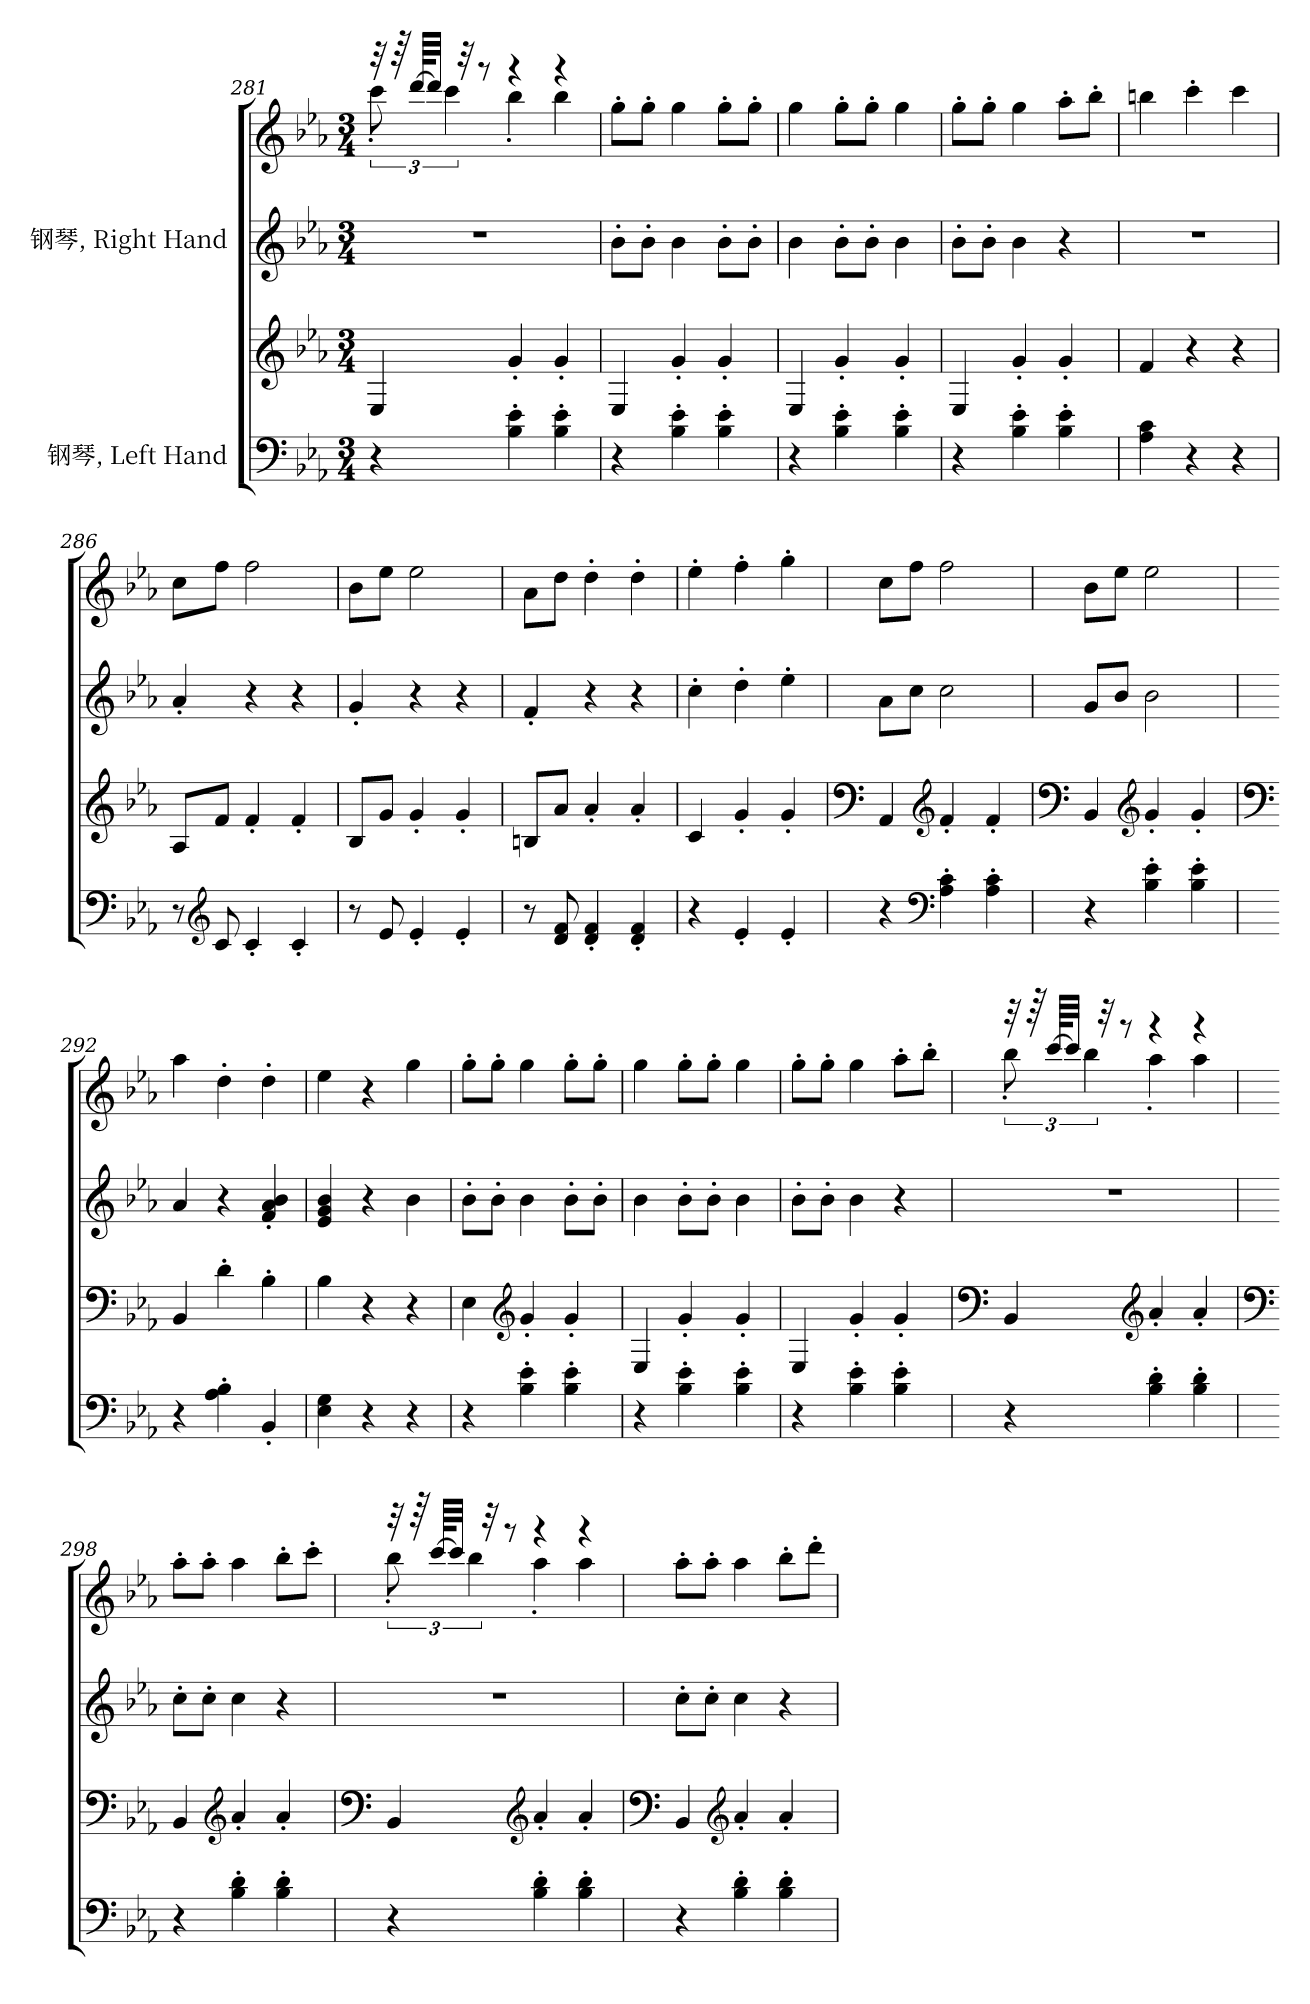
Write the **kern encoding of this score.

**kern	**kern	**kern	**kern
*part2	*part2	*part1	*part1
*staff4	*staff3	*staff2	*staff1
*I"钢琴, Left Hand	*	*I"钢琴, Right Hand	*
*clefF4	*clefG2	*clefG2	*clefG2
*k[b-e-a-]	*k[b-e-a-]	*k[b-e-a-]	*k[b-e-a-]
*M3/4	*M3/4	*M3/4	*M3/4
=281	=281	=281	=281
*	*	*	*^
4r	4E-/	2.r	32r	12ccc'\
.	.	.	64r	.
.	.	.	[64ddd/KLLL	.
.	.	.	32ddd/JJJ]	.
.	.	.	.	6ccc\
.	.	.	32r	.
.	.	.	8r	.
4B-\' 4e-\'	4g'/	.	4r	4bb-'\
4B-\' 4e-\'	4g'/	.	4r	4bb-\
*	*	*	*v	*v
=282	=282	=282	=282
4r	4E-/	8b-'\L	8gg'\L
.	.	8b-'\J	8gg'\J
4B-\' 4e-\'	4g'/	4b-\	4gg\
4B-\' 4e-\'	4g'/	8b-'\L	8gg'\L
.	.	8b-'\J	8gg'\J
=283	=283	=283	=283
4r	4E-/	4b-\	4gg\
4B-\' 4e-\'	4g'/	8b-'\L	8gg'\L
.	.	8b-'\J	8gg'\J
4B-\' 4e-\'	4g'/	4b-\	4gg\
=284	=284	=284	=284
4r	4E-/	8b-'\L	8gg'\L
.	.	8b-'\J	8gg'\J
4B-\' 4e-\'	4g'/	4b-\	4gg\
4B-\' 4e-\'	4g'/	4r	8aa-'\L
.	.	.	8bb-'\J
!!LO:LB:g=z
=285	=285	=285	=285
4A-\ 4c\	4f/	2.r	4bbn\
4r	4r	.	4ccc'\
4r	4r	.	4ccc\
=286	=286	=286	=286
8r	8A-/L	4a-'/	8cc\L
*clefG2	*	*	*
8c/	8f/J	.	8ff\J
4c'/	4f'/	4r	2ff\
4c'/	4f'/	4r	.
=287	=287	=287	=287
8r	8B-/L	4g'/	8b-\L
8e-/	8g/J	.	8ee-\J
4e-'/	4g'/	4r	2ee-\
4e-'/	4g'/	4r	.
=288	=288	=288	=288
8r	8Bn/L	4f'/	8a-\L
8d/ 8f/	8a-/J	.	8dd\J
4d/' 4f/'	4a-'/	4r	4dd'\
4d/' 4f/'	4a-'/	4r	4dd'\
=289	=289	=289	=289
4r	4c/	4cc'\	4ee-'\
4e-'/	4g'/	4dd'\	4ff'\
4e-'/	4g'/	4ee-'\	4gg'\
=290	=290	=290	=290
*	*clefF4	*	*
4r	4AA-/	8a-\L	8cc\L
.	.	8cc\J	8ff\J
*clefF4	*clefG2	*	*
4A-\' 4c\'	4f'/	2cc\	2ff\
4A-\' 4c\'	4f'/	.	.
!!LO:PB:g=z
=291	=291	=291	=291
*	*clefF4	*	*
4r	4BB-/	8g/L	8b-\L
.	.	8b-/J	8ee-\J
*	*clefG2	*	*
4B-\' 4e-\'	4g'/	2b-\	2ee-\
4B-\' 4e-\'	4g'/	.	.
=292	=292	=292	=292
*	*clefF4	*	*
4r	4BB-/	4a-/	4aa-\
4A-\' 4B-\'	4d'\	4r	4dd'\
4BB-'/	4B-'\	4f/' 4a-/' 4b-/'	4dd'\
=293	=293	=293	=293
4E-\ 4G\	4B-\	4e-/ 4g/ 4b-/	4ee-\
4r	4r	4r	4r
4r	4r	4b-\	4gg\
=294	=294	=294	=294
4r	4E-\	8b-'\L	8gg'\L
.	.	8b-'\J	8gg'\J
*	*clefG2	*	*
4B-\' 4e-\'	4g'/	4b-\	4gg\
4B-\' 4e-\'	4g'/	8b-'\L	8gg'\L
.	.	8b-'\J	8gg'\J
=295	=295	=295	=295
4r	4E-/	4b-\	4gg\
4B-\' 4e-\'	4g'/	8b-'\L	8gg'\L
.	.	8b-'\J	8gg'\J
4B-\' 4e-\'	4g'/	4b-\	4gg\
=296	=296	=296	=296
4r	4E-/	8b-'\L	8gg'\L
.	.	8b-'\J	8gg'\J
4B-\' 4e-\'	4g'/	4b-\	4gg\
4B-\' 4e-\'	4g'/	4r	8aa-'\L
.	.	.	8bb-'\J
!!LO:LB:g=z
=297	=297	=297	=297
*	*clefF4	*	*
*	*	*	*^
4r	4BB-/	2.r	32r	12bb-'\
.	.	.	64r	.
.	.	.	[64ccc/KLLL	.
.	.	.	32ccc/JJJ]	.
.	.	.	.	6bb-\
.	.	.	32r	.
.	.	.	8r	.
*	*clefG2	*	*	*
4B-\' 4d\'	4a-'/	.	4r	4aa-'\
4B-\' 4d\'	4a-'/	.	4r	4aa-\
*	*	*	*v	*v
=298	=298	=298	=298
*	*clefF4	*	*
4r	4BB-/	8cc'\L	8aa-'\L
.	.	8cc'\J	8aa-'\J
*	*clefG2	*	*
4B-\' 4d\'	4a-'/	4cc\	4aa-\
4B-\' 4d\'	4a-'/	4r	8bb-'\L
.	.	.	8ccc'\J
=299	=299	=299	=299
*	*clefF4	*	*
*	*	*	*^
4r	4BB-/	2.r	32r	12bb-'\
.	.	.	64r	.
.	.	.	[64ccc/KLLL	.
.	.	.	32ccc/JJJ]	.
.	.	.	.	6bb-\
.	.	.	32r	.
.	.	.	8r	.
*	*clefG2	*	*	*
4B-\' 4d\'	4a-'/	.	4r	4aa-'\
4B-\' 4d\'	4a-'/	.	4r	4aa-\
*	*	*	*v	*v
!!LO:LB:g=z
=300	=300	=300	=300
*	*clefF4	*	*
4r	4BB-/	8cc'\L	8aa-'\L
.	.	8cc'\J	8aa-'\J
*	*clefG2	*	*
4B-\' 4d\'	4a-'/	4cc\	4aa-\
4B-\' 4d\'	4a-'/	4r	8bb-'\L
.	.	.	8ddd'\J
=	=	=	=
*-	*-	*-	*-
